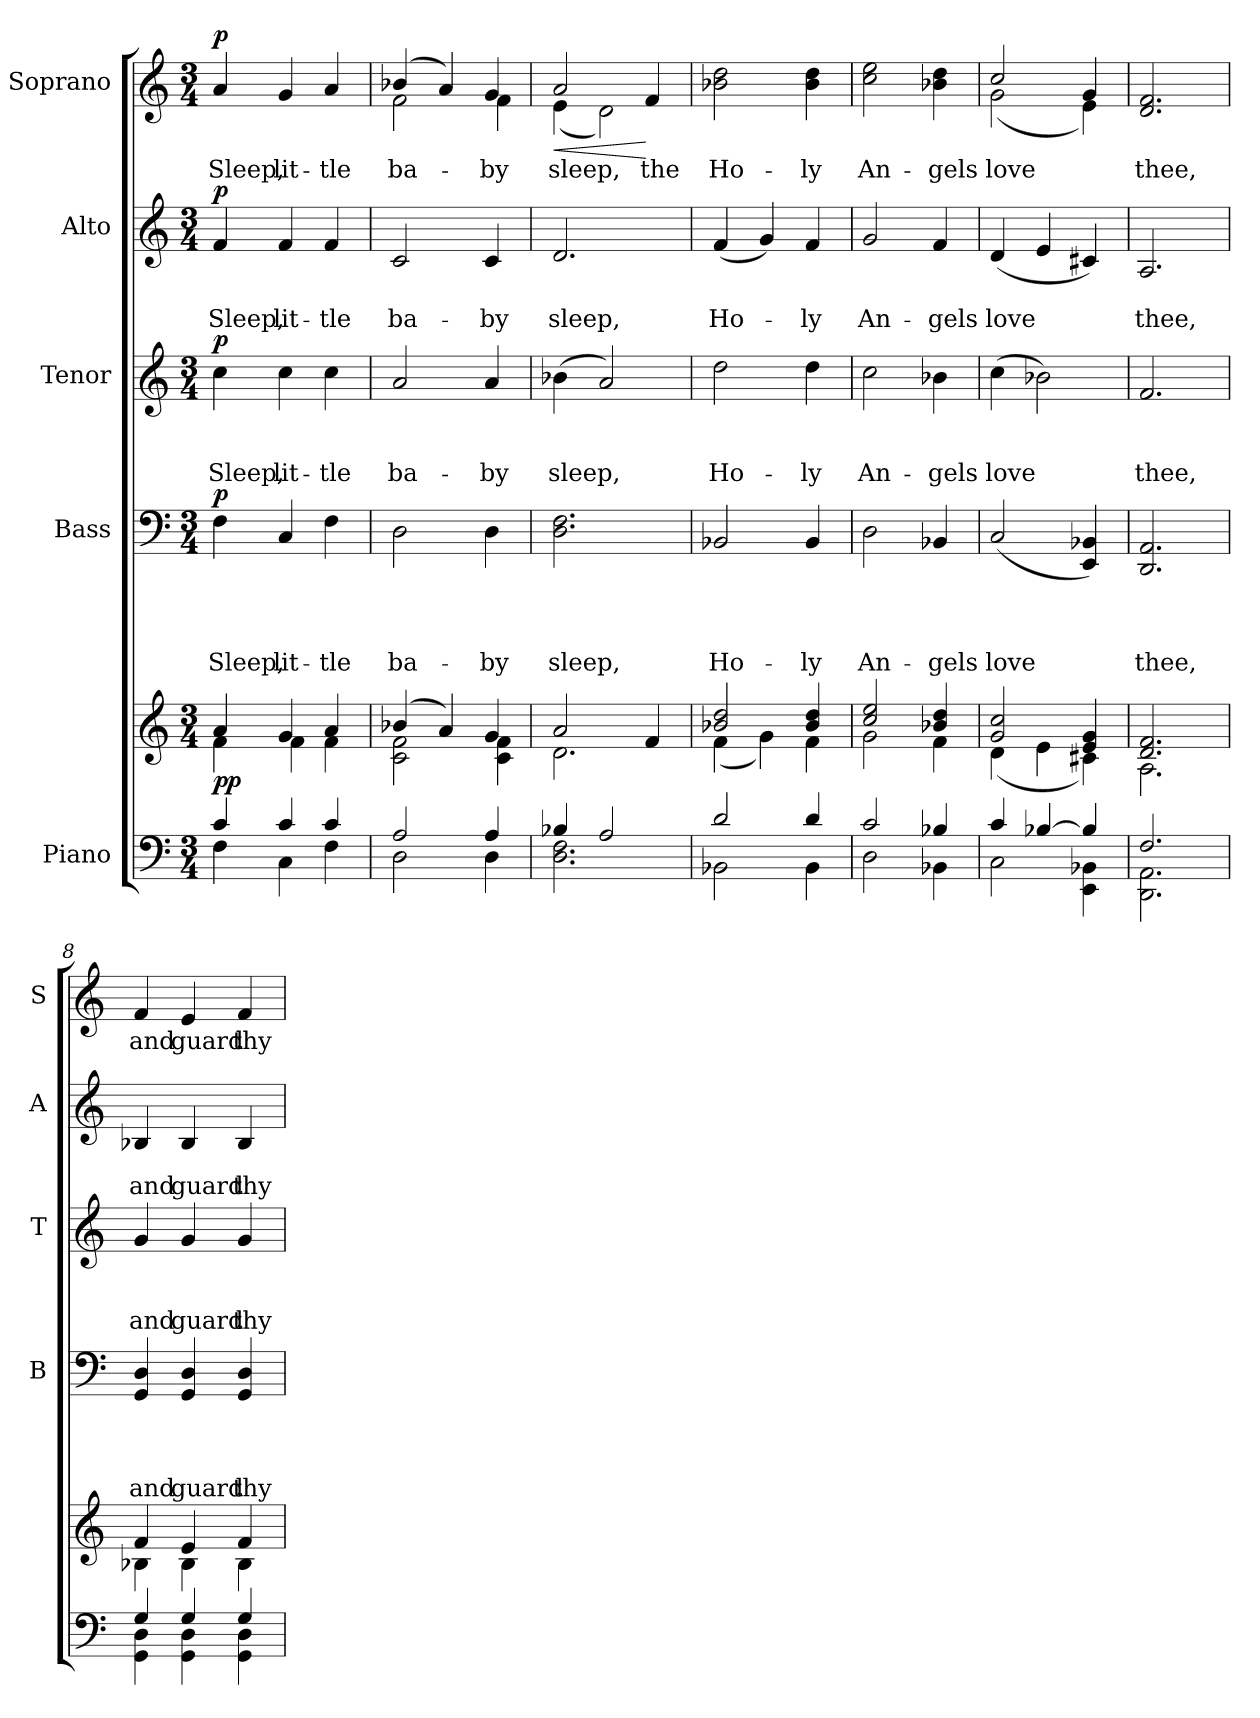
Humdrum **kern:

**kern	**kern	**dynam	**kern	**text	**text	**text	**text	**dynam	**kern	**text	**text	**text	**dynam	**kern	**text	**text	**dynam	**kern	**text	**dynam
*part5	*part5	*part5	*part4	*part4	*part4	*part4	*part4	*part4	*part3	*part3	*part3	*part3	*part3	*part2	*part2	*part2	*part2	*part1	*part1	*part1
*staff6	*staff5	*staff5/6	*staff4	*staff4	*staff4	*staff4	*staff4	*staff4	*staff3	*staff3	*staff3	*staff3	*staff3	*staff2	*staff2	*staff2	*staff2	*staff1	*staff1	*staff1
*I"Piano	*	*	*I"Bass	*	*	*	*	*	*I"Tenor	*	*	*	*	*I"Alto	*	*	*	*I"Soprano	*	*
*	*	*	*I'B	*	*	*	*	*	*I'T	*	*	*	*	*I'A	*	*	*	*I'S	*	*
!!LO:PB:g=z
*clefF4	*clefG2	*	*clefF4	*	*	*	*	*	*clefG2	*	*	*	*	*clefG2	*	*	*	*clefG2	*	*
*k[]	*k[]	*	*k[]	*	*	*	*	*	*k[]	*	*	*	*	*k[]	*	*	*	*k[]	*	*
*C:	*C:	*	*C:	*	*	*	*	*	*C:	*	*	*	*	*C:	*	*	*	*C:	*	*
*M3/4	*M3/4	*	*M3/4	*	*	*	*	*	*M3/4+3/4	*	*	*	*	*M3/4	*	*	*	*M3/4	*	*
=1	=1	=1	=1	=1	=1	=1	=1	=1	=1	=1	=1	=1	=1	=1	=1	=1	=1	=1	=1	=1
*^	*^	*	*	*	*	*	*	*	*	*	*	*	*	*	*	*	*	*	*	*
!	!	!	!	!LO:DY:a=2	!	!	!	!	!LO:LY:b	!	!	!	!	!LO:LY:b	!	!	!	!LO:LY:b	!	!	!LO:LY:b	!
!	!	!	!	!LO:DY:n=1:a	!	!	!	!	!	!LO:DY:a	!	!	!	!	!LO:DY:a	!	!	!	!LO:DY:a	!	!	!LO:DY:a
4c/	4F\	4a/	4f\	p p	4F\	.	.	.	Sleep,	p	4cc\	.	.	Sleep,	p	4f/	.	Sleep,	p	4a/	Sleep,	p
!	!	!	!	!	!	!	!	!	!LO:LY:b	!	!	!	!	!LO:LY:b	!	!	!	!LO:LY:b	!	!	!LO:LY:b	!
4c/	4C\	4g/	4f\	.	4C/	.	.	.	lit-	.	4cc\	.	.	lit-	.	4f/	.	lit-	.	4g/	lit-	.
!	!	!	!	!	!	!	!	!	!LO:LY:b	!	!	!	!	!LO:LY:b	!	!	!	!LO:LY:b	!	!	!LO:LY:b	!
4c/	4F\	4a/	4f\	.	4F\	.	.	.	-tle	.	4cc\	.	.	-tle	.	4f/	.	-tle	.	4a/	-tle	.
=2	=2	=2	=2	=2	=2	=2	=2	=2	=2	=2	=2	=2	=2	=2	=2	=2	=2	=2	=2	=2	=2	=2
!	!	!	!	!	!	!	!	!	!LO:LY:b	!	!	!	!	!LO:LY:b	!	!	!	!LO:LY:b	!	!	!LO:LY:b	!
*	*	*	*	*	*	*	*	*	*	*	*	*	*	*	*	*	*	*	*	*^	*	*
2A/	2D\	(4b-X/	2c\ 2f\	.	2D\	.	.	.	ba-	.	2a/	.	.	ba-	.	2c/	.	ba-	.	(4b-X/	2f\	ba-	.
.	.	4a/)	.	.	.	.	.	.	.	.	.	.	.	.	.	.	.	.	.	4a/)	.	.	.
!	!	!	!	!	!	!	!	!	!LO:LY:b	!	!	!	!	!LO:LY:b	!	!	!	!LO:LY:b	!	!	!	!LO:LY:b	!
4A/	4D\	4g/	4c\ 4f\	.	4D\	.	.	.	-by	.	4a/	.	.	-by	.	4c/	.	-by	.	4g/	4f\	-by	.
=3	=3	=3	=3	=3	=3	=3	=3	=3	=3	=3	=3	=3	=3	=3	=3	=3	=3	=3	=3	=3	=3	=3	=3
!	!	!	!	!	!	!	!	!	!LO:LY:b	!	!	!	!	!LO:LY:b	!	!	!	!LO:LY:b	!	!	!	!LO:LY:b	!LO:HP:b
4B-X/	2.D\ 2.F\	2.d\	2a/	.	2.D\ 2.F\	.	.	.	sleep,	.	(>4b-X\	.	.	sleep,	.	2.d/	.	sleep,	.	2a/	(<4e\	sleep,	<
2A/	.	.	.	.	.	.	.	.	.	.	2a/)	.	.	.	.	.	.	.	.	.	2d\)	.	.
!	!	!	!	!	!	!	!	!	!	!	!	!	!	!	!	!	!	!	!	!	!	!LO:LY:b	!
.	.	.	4f/	.	.	.	.	.	.	.	.	.	.	.	.	.	.	.	.	4f/	.	the	[
*	*	*	*	*	*	*	*	*	*	*	*	*	*	*	*	*	*	*	*	*v	*v	*	*
=4	=4	=4	=4	=4	=4	=4	=4	=4	=4	=4	=4	=4	=4	=4	=4	=4	=4	=4	=4	=4	=4	=4
!	!	!	!	!	!	!	!	!	!LO:LY:b	!	!	!	!	!LO:LY:b	!	!	!	!LO:LY:b	!	!	!LO:LY:b	!
2d/	2BB-X\	2b-X/ 2dd/	(<4f\	.	2BB-X/	.	.	.	Ho-	.	2dd\	.	.	Ho-	.	(<4f/	.	Ho-	.	2b-X\ 2dd\	Ho-	.
.	.	.	4g\)	.	.	.	.	.	.	.	.	.	.	.	.	4g/)	.	.	.	.	.	.
!	!	!	!	!	!	!	!	!	!LO:LY:b	!	!	!	!	!LO:LY:b	!	!	!	!LO:LY:b	!	!	!LO:LY:b	!
4d/	4BB-\	4b-/ 4dd/	4f\	.	4BB-/	.	.	.	-ly	.	4dd\	.	.	-ly	.	4f/	.	-ly	.	4b-\ 4dd\	-ly	.
=5	=5	=5	=5	=5	=5	=5	=5	=5	=5	=5	=5	=5	=5	=5	=5	=5	=5	=5	=5	=5	=5	=5
!	!	!	!	!	!	!	!	!	!LO:LY:b	!	!	!	!	!LO:LY:b	!	!	!	!LO:LY:b	!	!	!LO:LY:b	!
2c/	2D\	2cc/ 2ee/	2g\	.	2D\	.	.	.	An-	.	2cc\	.	.	An-	.	2g/	.	An-	.	2cc\ 2ee\	An-	.
!	!	!	!	!	!	!	!	!	!LO:LY:b	!	!	!	!	!LO:LY:b	!	!	!	!LO:LY:b	!	!	!LO:LY:b	!
4B-X/	4BB-X\	4b-X/ 4dd/	4f\	.	4BB-X/	.	.	.	-gels	.	4b-X\	.	.	-gels	.	4f/	.	-gels	.	4b-X\ 4dd\	-gels	.
=6	=6	=6	=6	=6	=6	=6	=6	=6	=6	=6	=6	=6	=6	=6	=6	=6	=6	=6	=6	=6	=6	=6
!	!	!	!	!	!	!	!	!	!LO:LY:b	!	!	!	!	!LO:LY:b	!	!	!	!LO:LY:b	!	!	!LO:LY:b	!
*	*	*	*	*	*	*	*	*	*	*	*	*	*	*	*	*	*	*	*	*^	*	*
4c/	2C\	2g/ 2cc/	(<4d\	.	(<2C/	.	.	.	love	.	(>4cc\	.	.	love	.	(<4d/	.	love	.	2cc/	(<2g\	love	.
[>4B-X/	.	.	4e\	.	.	.	.	.	.	.	2b-X\)	.	.	.	.	4e/	.	.	.	.	.	.	.
4B-/]	4EE\ 4BB-X\	4e/ 4g/	4c#X\)	.	4EE/ 4BB-X/)	.	.	.	.	.	.	.	.	.	.	4c#X/)	.	.	.	4g/	4e\)	.	.
=7	=7	=7	=7	=7	=7	=7	=7	=7	=7	=7	=7	=7	=7	=7	=7	=7	=7	=7	=7	=7	=7	=7	=7
!	!	!	!	!	!	!	!	!	!LO:LY:b	!	!	!	!	!LO:LY:b	!	!	!	!LO:LY:b	!	!	!	!LO:LY:b	!
*	*	*	*	*	*	*	*	*	*	*	*	*	*	*	*	*	*	*	*	*v	*v	*	*
2.F/	2.DD\ 2.AA\	2.d/ 2.f/	2.A\	.	2.DD/ 2.AA/	.	.	.	thee,	.	2.f/	.	.	thee,	.	2.A/	.	thee,	.	2.d/ 2.f/	thee,	.
=8	=8	=8	=8	=8	=8	=8	=8	=8	=8	=8	=8	=8	=8	=8	=8	=8	=8	=8	=8	=8	=8	=8
!	!	!	!	!	!	!	!	!	!LO:LY:b	!	!	!	!	!LO:LY:b	!	!	!	!LO:LY:b	!	!	!LO:LY:b	!
4G/	4GG\ 4D\	4f/	4B-X\	.	4GG/ 4D/	.	.	.	and	.	4g/	.	.	and	.	4B-X/	.	and	.	4f/	and	.
!	!	!	!	!	!	!	!	!	!LO:LY:b	!	!	!	!	!LO:LY:b	!	!	!	!LO:LY:b	!	!	!LO:LY:b	!
4G/	4GG\ 4D\	4e/	4B-\	.	4GG/ 4D/	.	.	.	guard	.	4g/	.	.	guard	.	4B-/	.	guard	.	4e/	guard	.
!	!	!	!	!	!	!	!	!	!LO:LY:b	!	!	!	!	!LO:LY:b	!	!	!	!LO:LY:b	!	!	!LO:LY:b	!
4G/	4GG\ 4D\	4f/	4B-\	.	4GG/ 4D/	.	.	.	thy	.	4g/	.	.	thy	.	4B-/	.	thy	.	4f/	thy	.
*v	*v	*	*	*	*	*	*	*	*	*	*	*	*	*	*	*	*	*	*	*	*	*
*	*v	*v	*	*	*	*	*	*	*	*	*	*	*	*	*	*	*	*	*	*	*
=	=	=	=	=	=	=	=	=	=	=	=	=	=	=	=	=	=	=	=	=
*-	*-	*-	*-	*-	*-	*-	*-	*-	*-	*-	*-	*-	*-	*-	*-	*-	*-	*-	*-	*-
